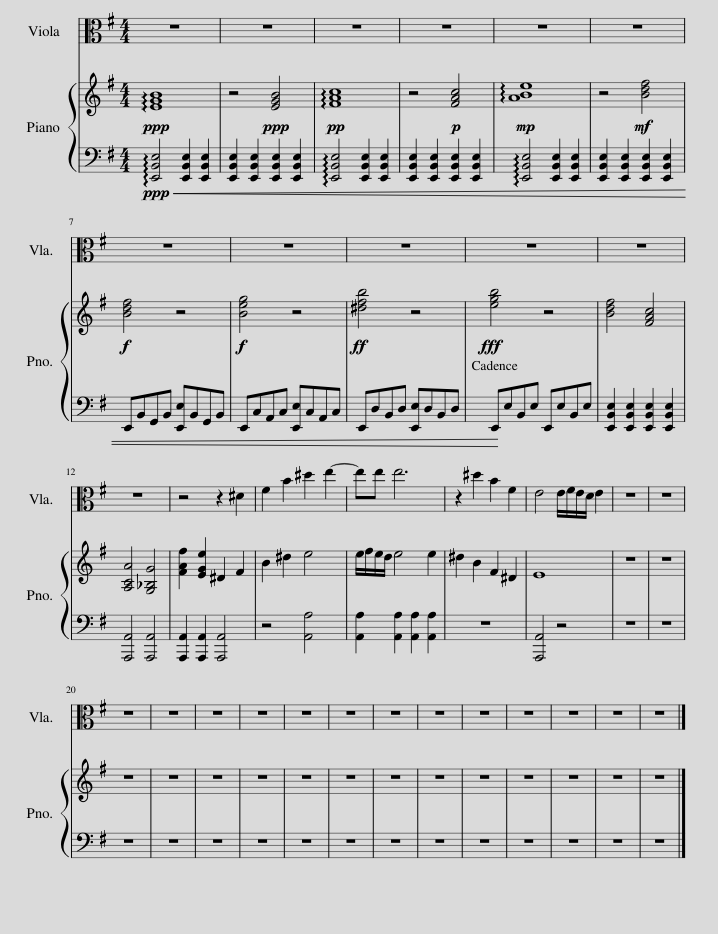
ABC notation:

X:1
%%score 1 { 2 | 3 }
L:1/8
M:4/4
I:linebreak $
K:G
V:1 alto
V:2 treble
V:3 bass
V:1
 z8 | z8 | z8 | z8 | z8 | %5
 z8 |$ z8 | z8 | z8 | z8 | %10
 z8 |$ z8 | z4 z2 ^D2 | F2 B2 ^d2 e2- | ee e6 | %15
 z2 ^d2 B2 F2 | E4 E/F/E/D/ E2 | z8 | z8 |$ z8 | %20
 z8 | z8 | z8 | z8 | z8 | %25
 z8 | z8 | z8 | z8 | z8 | %30
 z8 | z8 |] %32
V:2
!ppp! !arpeggio![EGB]8 | z4!ppp! [EGB]4 |!pp! !arpeggio![FAc]8 | z4!p! [FAc]4 |!mp! !arpeggio![ABe]8 | %5
 z4!mf! [Bdf]4 |$!f! [Bdf]4 z4 |!f! [Beg]4 z4 |!ff! [^dfb]4 z4 |!fff! [egb]4 z4 | %10
 [Bdf]4 [FAc]4 |$ [A,CA]4 [G,_B,G]4 | [FAf]2 [EGe]2 ^D2 F2 | B2 ^d2 e4 | e/f/e/d/ e4 e2 | %15
 ^d2 B2 F2 ^D2 | E8 | z8 | z8 |$ z8 | %20
 z8 | z8 | z8 | z8 | z8 | %25
 z8 | z8 | z8 | z8 | z8 | %30
 z8 | z8 |] %32
V:3
!ppp!!<(! !arpeggio![E,,B,,E,]4 [E,,B,,E,]2 [E,,B,,E,]2 | [E,,B,,E,]2 [E,,B,,E,]2 [E,,B,,E,]2 [E,,B,,E,]2 | !arpeggio![E,,B,,E,]4 [E,,B,,E,]2 [E,,B,,E,]2 | [E,,B,,E,]2 [E,,B,,E,]2 [E,,B,,E,]2 [E,,B,,E,]2 | !arpeggio![E,,B,,E,]4 [E,,B,,E,]2 [E,,B,,E,]2 | %5
 [E,,B,,E,]2 [E,,B,,E,]2 [E,,B,,E,]2 [E,,B,,E,]2 |$ E,,B,,G,,B,, [E,,E,]B,,G,,B,, | E,,C,A,,C, [E,,E,]C,A,,C, | E,,D,B,,D, [E,,E,]D,B,,D, | E,,!<)!E,B,,E, E,,E,B,,E, | %10
 [E,,B,,E,]2 [E,,B,,E,]2 [E,,B,,E,]2 [E,,B,,E,]2 |$ [A,,,A,,]4 [A,,,A,,]4 | [A,,,A,,]2 [A,,,A,,]2 [A,,,A,,]4 | z4 [A,,A,]4 | [A,,A,]2 [A,,A,]2 [A,,A,]2 [A,,A,]2 | %15
 z8 | [A,,,A,,]4 z4 | z8 | z8 |$ z8 | %20
 z8 | z8 | z8 | z8 | z8 | %25
 z8 | z8 | z8 | z8 | z8 | %30
 z8 | z8 |] %32
